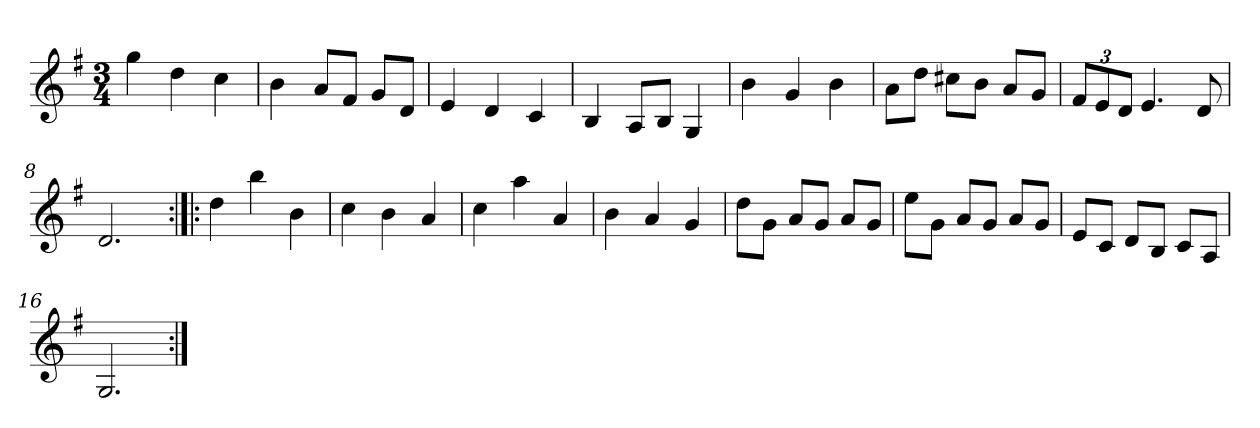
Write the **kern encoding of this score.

**kern
*part1
*staff1
*clefG2
*k[f#]
*G:
*M3/4
*MM120
=1
4gg
4dd
4cc
=2
4b
8a/L
8f#/J
8g/L
8d/J
=3
4e
4d
4c
=4
4B
8A/L
8B/J
4G
=5
4b
4g
4b
=6
8a\L
8dd\J
8cc#X\L
8b\J
8a/L
8g/J
=7
12f#/L
12e/
12d/J
4.e
8d
=8
2.d
=9:|!|:
4dd
4bb
4b
=10
4cc
4b
4a
=11
4cc
4aa
4a
=12
4b
4a
4g
=13
8dd\L
8g\J
8a/L
8g/J
8a/L
8g/J
=14
8ee\L
8g\J
8a/L
8g/J
8a/L
8g/J
=15
8e/L
8c/J
8d/L
8B/J
8c/L
8A/J
=16
2.G
=:|!
*-
